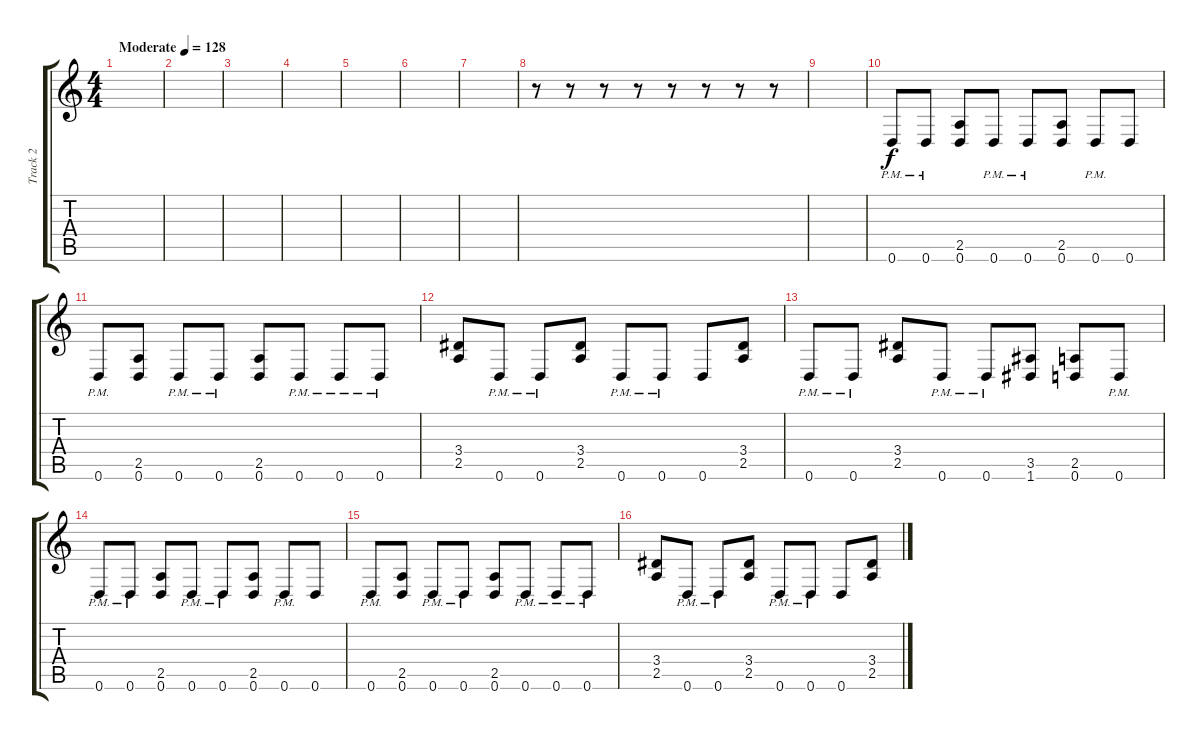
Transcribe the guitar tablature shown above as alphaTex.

\track ("Track 2" "Track 2") {instrument overdrivenguitar}
\staff {score tabs}
\tuning (D4 A3 F3 C3 G2 D2) {hide}
\ts (4 4)
\tempo (128 "Moderate")
\clef g2
\ks c
|
|
|
|
|
|
|
r.8 r.8 r.8 r.8 r.8 r.8 r.8 r.8 |
|
0.6{pm}.8 0.6{pm}.8 (2.5 0.6).8 0.6{pm}.8 0.6{pm}.8 (2.5 0.6).8 0.6{pm}.8 0.6.8 |
0.6{pm}.8 (2.5 0.6).8 0.6{pm}.8 0.6{pm}.8 (2.5 0.6).8 0.6{pm}.8 0.6{pm}.8 0.6{pm}.8 |
(3.4 2.5).8 0.6{pm}.8 0.6{pm}.8 (3.4 2.5).8 0.6{pm}.8 0.6{pm}.8 0.6.8 (3.4 2.5).8 |
0.6{pm}.8 0.6{pm}.8 (3.4 2.5).8 0.6{pm}.8 0.6{pm}.8 (3.5 1.6).8 (2.5 0.6).8 0.6{pm}.8 |
0.6{pm}.8 0.6{pm}.8 (2.5 0.6).8 0.6{pm}.8 0.6{pm}.8 (2.5 0.6).8 0.6{pm}.8 0.6.8 |
0.6{pm}.8 (2.5 0.6).8 0.6{pm}.8 0.6{pm}.8 (2.5 0.6).8 0.6{pm}.8 0.6{pm}.8 0.6{pm}.8 |
(3.4 2.5).8 0.6{pm}.8 0.6{pm}.8 (3.4 2.5).8 0.6{pm}.8 0.6{pm}.8 0.6.8 (3.4 2.5).8
